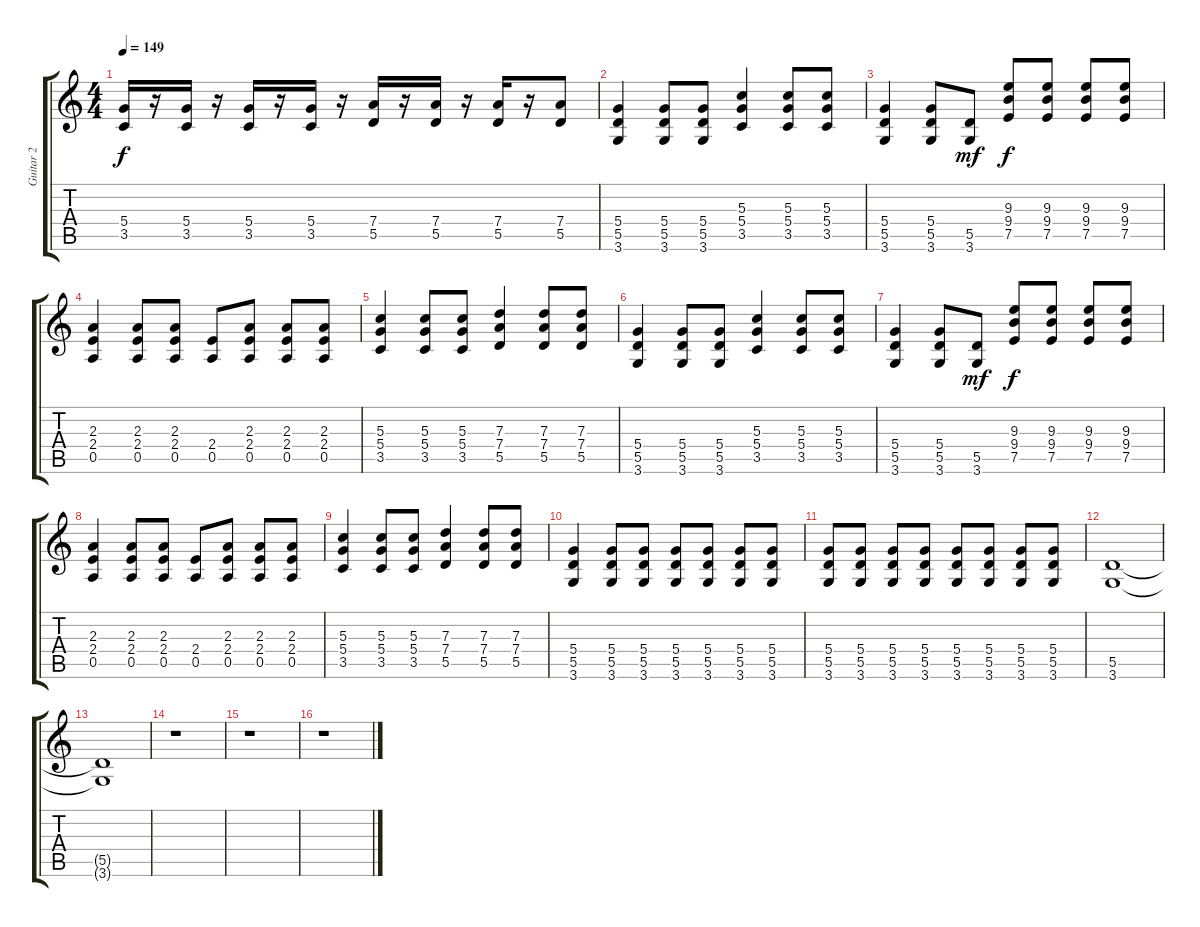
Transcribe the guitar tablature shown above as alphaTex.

\track ("Guitar 2" "Guitar 2") {instrument distortionguitar}
\staff {score tabs}
\tuning (E4 B3 G3 D3 A2 E2) {hide}
\ts (4 4)
\tempo 149
\clef g2
\ks c
(5.4 3.5).16{dy f} r.16 (5.4 3.5).16 r.16 (5.4 3.5).16 r.16 (5.4 3.5).16 r.16 (7.4 5.5).16 r.16 (7.4 5.5).16 r.16 (7.4 5.5).16 r.16 (7.4 5.5).8 |
(5.4 5.5 3.6).4 (5.4 5.5 3.6).8 (5.4 5.5 3.6).8 (5.3 5.4 3.5).4 (5.3 5.4 3.5).8 (5.3 5.4 3.5).8 |
(5.4 5.5 3.6).4 (5.4 5.5 3.6).8 (5.5 3.6).8{dy mf} (9.3 9.4 7.5).8{dy f} (9.3 9.4 7.5).8 (9.3 9.4 7.5).8 (9.3 9.4 7.5).8 |
(2.3 2.4 0.5).4 (2.3 2.4 0.5).8 (2.3 2.4 0.5).8 (2.4 0.5).8 (2.3 2.4 0.5).8 (2.3 2.4 0.5).8 (2.3 2.4 0.5).8 |
(5.3 5.4 3.5).4 (5.3 5.4 3.5).8 (5.3 5.4 3.5).8 (7.3 7.4 5.5).4 (7.3 7.4 5.5).8 (7.3 7.4 5.5).8 |
(5.4 5.5 3.6).4 (5.4 5.5 3.6).8 (5.4 5.5 3.6).8 (5.3 5.4 3.5).4 (5.3 5.4 3.5).8 (5.3 5.4 3.5).8 |
(5.4 5.5 3.6).4 (5.4 5.5 3.6).8 (5.5 3.6).8{dy mf} (9.3 9.4 7.5).8{dy f} (9.3 9.4 7.5).8 (9.3 9.4 7.5).8 (9.3 9.4 7.5).8 |
(2.3 2.4 0.5).4 (2.3 2.4 0.5).8 (2.3 2.4 0.5).8 (2.4 0.5).8 (2.3 2.4 0.5).8 (2.3 2.4 0.5).8 (2.3 2.4 0.5).8 |
(5.3 5.4 3.5).4 (5.3 5.4 3.5).8 (5.3 5.4 3.5).8 (7.3 7.4 5.5).4 (7.3 7.4 5.5).8 (7.3 7.4 5.5).8 |
(5.4 5.5 3.6).4 (5.4 5.5 3.6).8 (5.4 5.5 3.6).8 (5.4 5.5 3.6).8 (5.4 5.5 3.6).8 (5.4 5.5 3.6).8 (5.4 5.5 3.6).8 |
(5.4 5.5 3.6).8 (5.4 5.5 3.6).8 (5.4 5.5 3.6).8 (5.4 5.5 3.6).8 (5.4 5.5 3.6).8 (5.4 5.5 3.6).8 (5.4 5.5 3.6).8 (5.4 5.5 3.6).8 |
(5.5 3.6).1 |
(5.5{t} 3.6{t}).1 |
r.1 |
r.1 |
r.1
